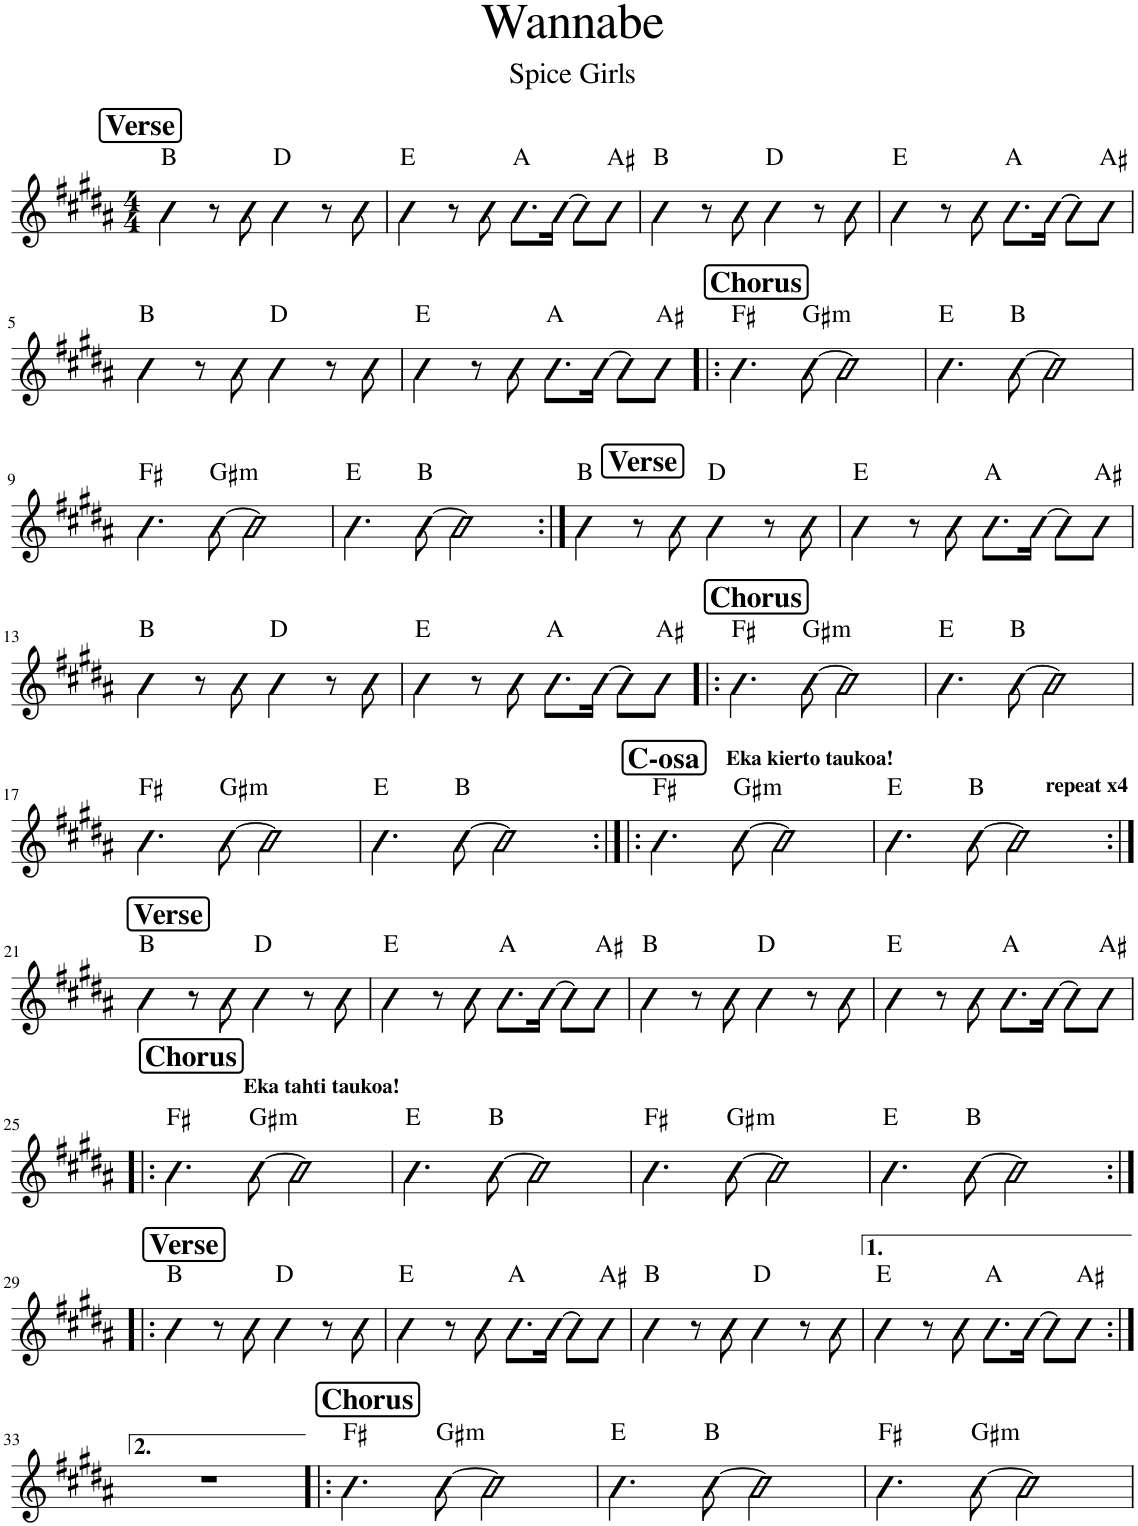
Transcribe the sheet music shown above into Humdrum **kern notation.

**kern	**harte
*part1	*part1
*staff1	*
*I"Piano	*
*I'Pno.	*
*clefG2	*
*k[f#c#g#d#a#]	*
*M4/4	*
!!LO:REH:place=s1:a:B:cj:fs=14:t=Verse
=1	=1
4B\	B:maj
8r	.
8B\	.
4d#\	D:maj
8r	.
8d#\	.
=2	=2
4e\	E:maj
8r	.
8b\	.
8.f#\L	A:maj
[16b\Jk	.
8b\L]	.
8f#\J	A#:maj
=3	=3
4B\	B:maj
8r	.
8B\	.
4d#\	D:maj
8r	.
8d#\	.
=4	=4
4e\	E:maj
8r	.
8b\	.
8.f#\L	A:maj
[16b\Jk	.
8b\L]	.
8f#\J	A#:maj
!!LO:LB:g=z
=5	=5
4B\	B:maj
8r	.
8B\	.
4d#\	D:maj
8r	.
8d#\	.
=6	=6
4e\	E:maj
8r	.
8b\	.
8.f#\L	A:maj
[16b\Jk	.
8b\L]	.
8f#\J	A#:maj
!!LO:REH:place=s1:a:B:cj:fs=14:t=Chorus
=7!|:	=7!|:
4.a#\	F#:maj
!	!LO:H:kt=m
[8a#\	G#:min
2a#\]	.
=8	=8
4.a#\	E:maj
[8a#\	B:maj
2a#\]	.
!!LO:LB:g=z
=9	=9
4.a#\	F#:maj
!	!LO:H:kt=m
[8a#\	G#:min
2a#\]	.
=10	=10
4.a#\	E:maj
[8a#\	B:maj
2a#\]	.
!!LO:REH:place=s1:a:B:cj:fs=14:t=Verse
=11:|!	=11:|!
4B\	B:maj
8r	.
8B\	.
4d#\	D:maj
8r	.
8d#\	.
=12	=12
4e\	E:maj
8r	.
8b\	.
8.f#\L	A:maj
[16b\Jk	.
8b\L]	.
8f#\J	A#:maj
!!LO:LB:g=z
=13	=13
4B\	B:maj
8r	.
8B\	.
4d#\	D:maj
8r	.
8d#\	.
=14	=14
4e\	E:maj
8r	.
8b\	.
8.f#\L	A:maj
[16b\Jk	.
8b\L]	.
8f#\J	A#:maj
!!LO:REH:place=s1:a:B:cj:fs=14:t=Chorus
=15!|:	=15!|:
4.a#\	F#:maj
!	!LO:H:kt=m
[8a#\	G#:min
2a#\]	.
=16	=16
4.a#\	E:maj
[8a#\	B:maj
2a#\]	.
!!LO:LB:g=z
=17	=17
4.a#\	F#:maj
!	!LO:H:kt=m
[8a#\	G#:min
2a#\]	.
=18	=18
4.a#\	E:maj
[8a#\	B:maj
2a#\]	.
!!LO:REH:place=s1:a:B:cj:fs=14:t=C-osa
=19:|!|:	=19:|!|:
!LO:TX:a:B:t=Eka kierto taukoa!	!
4.a#\	F#:maj
!	!LO:H:kt=m
[8a#\	G#:min
2a#\]	.
=20	=20
4.a#\	E:maj
[8a#\	B:maj
!LO:TX:a:B:t=repeat x4	!
2a#\]	.
!!LO:LB:g=z
!!LO:REH:place=s1:a:B:cj:fs=14:t=Verse
=21:|!	=21:|!
4B\	B:maj
8r	.
8B\	.
4d#\	D:maj
8r	.
8d#\	.
=22	=22
4e\	E:maj
8r	.
8b\	.
8.f#\L	A:maj
[16b\Jk	.
8b\L]	.
8f#\J	A#:maj
=23	=23
4B\	B:maj
8r	.
8B\	.
4d#\	D:maj
8r	.
8d#\	.
=24	=24
4e\	E:maj
8r	.
8b\	.
8.f#\L	A:maj
[16b\Jk	.
8b\L]	.
8f#\J	A#:maj
!!LO:LB:g=z
!!LO:REH:place=s1:a:B:cj:fs=14:t=Chorus
=25!|:	=25!|:
4.a#\	F#:maj
!LO:TX:a:B:t=Eka tahti taukoa!	!LO:H:kt=m
[8a#\	G#:min
2a#\]	.
=26	=26
4.a#\	E:maj
[8a#\	B:maj
2a#\]	.
=27	=27
4.a#\	F#:maj
!	!LO:H:kt=m
[8a#\	G#:min
2a#\]	.
=28	=28
4.a#\	E:maj
[8a#\	B:maj
2a#\]	.
!!LO:LB:g=z
!!LO:REH:place=s1:a:B:cj:fs=14:t=Verse
=29:|!|:	=29:|!|:
4B\	B:maj
8r	.
8B\	.
4d#\	D:maj
8r	.
8d#\	.
=30	=30
4e\	E:maj
8r	.
8b\	.
8.f#\L	A:maj
[16b\Jk	.
8b\L]	.
8f#\J	A#:maj
=31	=31
4B\	B:maj
8r	.
8B\	.
4d#\	D:maj
8r	.
8d#\	.
=32	=32
4e\	E:maj
8r	.
8b\	.
8.f#\L	A:maj
[16b\Jk	.
8b\L]	.
8f#\J	A#:maj
!!LO:LB:g=z
=33:|!	=33:|!
1r	.
!!LO:REH:place=s1:a:B:cj:fs=14:t=Chorus
=34!|:	=34!|:
4.a#\	F#:maj
!	!LO:H:kt=m
[8a#\	G#:min
2a#\]	.
=35	=35
4.a#\	E:maj
[8a#\	B:maj
2a#\]	.
=36	=36
4.a#\	F#:maj
!	!LO:H:kt=m
[8a#\	G#:min
2a#\]	.
=	=
*-	*-
